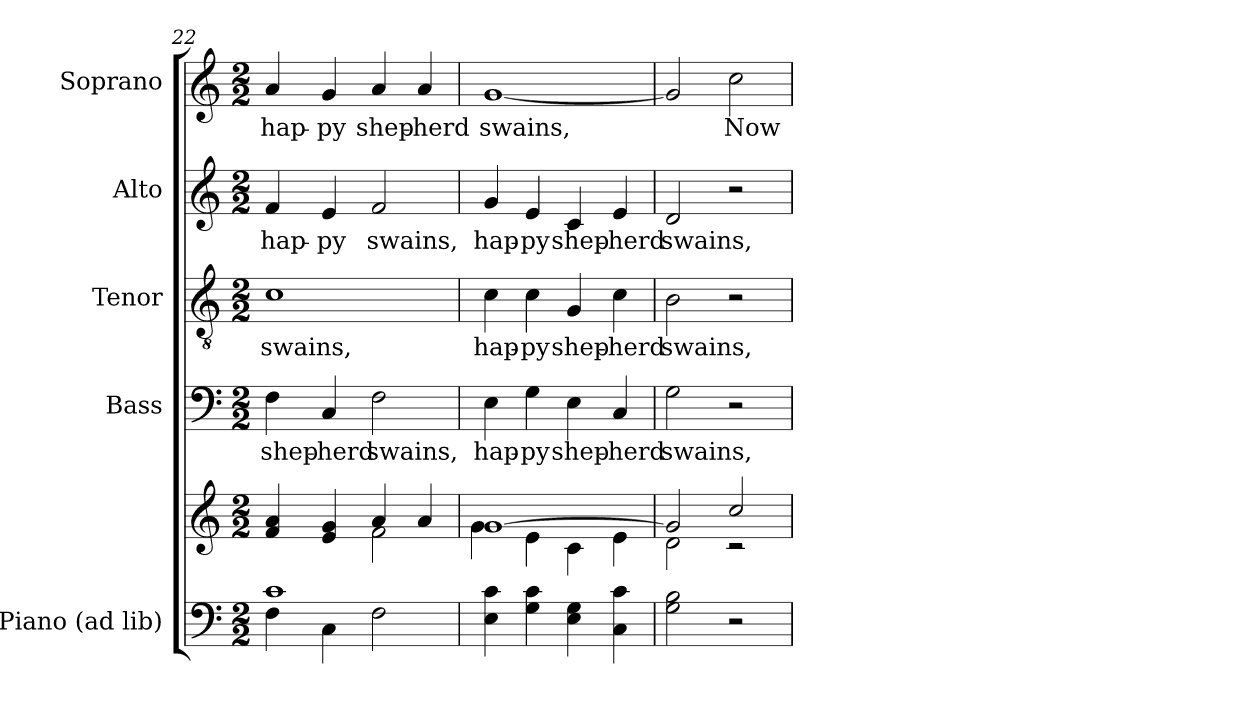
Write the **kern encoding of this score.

**kern	**kern	**kern	**text	**kern	**text	**kern	**text	**kern	**text
*part5	*part5	*part4	*part4	*part3	*part3	*part2	*part2	*part1	*part1
*staff6	*staff5	*staff4	*staff4	*staff3	*staff3	*staff2	*staff2	*staff1	*staff1
*I"Piano (ad lib)	*	*I"Bass	*	*I"Tenor	*	*I"Alto	*	*I"Soprano	*
*I'Pno.	*	*I'B.	*	*I'T.	*	*I'A.	*	*I'S.	*
*clefF4	*clefG2	*clefF4	*	*clefGv2	*	*clefG2	*	*clefG2	*
*	*	*	*	*ITrd7c12	*	*	*	*	*
*k[]	*k[]	*k[]	*	*k[]	*	*k[]	*	*k[]	*
*C:	*C:	*C:	*	*C:	*	*C:	*	*C:	*
*M2/2	*M2/2	*M2/2	*	*M2/2	*	*M2/2	*	*M2/2	*
=22	=22	=22	=22	=22	=22	=22	=22	=22	=22
*^	*^	*	*	*	*	*	*	*	*
!	!	!	!	!	!LO:LY:b:color=#000000	!	!	!	!	!	!
!	!	!	!	!	!	!	!LO:LY:b:color=#000000	!	!	!	!
!	!	!	!	!	!	!	!	!	!LO:LY:b:color=#000000	!	!
!	!	!	!	!	!	!	!	!	!	!	!LO:LY:b:color=#000000
1ci	4Fi\	4fi/ 4ai	2ryy	4Fi\	shep-	1Ci	swains,	4fi/	hap-	4ai/	hap-
!	!	!	!	!	!LO:LY:b:color=#000000	!	!	!	!	!	!
!	!	!	!	!	!	!	!	!	!LO:LY:b:color=#000000	!	!
!	!	!	!	!	!	!	!	!	!	!	!LO:LY:b:color=#000000
.	4Ci\	4ei/ 4gi	.	4Ci/	-herd	.	.	4ei/	-py	4gi/	-py
!	!	!	!	!	!LO:LY:b:color=#000000	!	!	!	!	!	!
!	!	!	!	!	!	!	!	!	!LO:LY:b:color=#000000	!	!
!	!	!	!	!	!	!	!	!	!	!	!LO:LY:b:color=#000000
.	2Fi\	4ai/	2fi\	2Fi\	swains,	.	.	2fi/	swains,	4ai/	shep-
!	!	!	!	!	!	!	!	!	!	!	!LO:LY:b:color=#000000
.	.	4ai/	.	.	.	.	.	.	.	4ai/	-herd
*v	*v	*	*	*	*	*	*	*	*	*	*
!!LO:PB:g=z
=23	=23	=23	=23	=23	=23	=23	=23	=23	=23	=23
!	!	!	!	!LO:LY:b:color=#000000	!	!	!	!	!	!
!	!	!	!	!	!	!LO:LY:b:color=#000000	!	!	!	!
!	!	!	!	!	!	!	!	!LO:LY:b:color=#000000	!	!
!	!	!	!	!	!	!	!	!	!	!LO:LY:b:color=#000000
4Ei\ 4ci	[>1gi	4gi\	4Ei\	hap-	4Ci\	hap-	4gi/	hap-	[<1gi	swains,
!	!	!	!	!LO:LY:b:color=#000000	!	!	!	!	!	!
!	!	!	!	!	!	!LO:LY:b:color=#000000	!	!	!	!
!	!	!	!	!	!	!	!	!LO:LY:b:color=#000000	!	!
4Gi\ 4ci	.	4ei\	4Gi\	-py	4Ci\	-py	4ei/	-py	.	.
!	!	!	!	!LO:LY:b:color=#000000	!	!	!	!	!	!
!	!	!	!	!	!	!LO:LY:b:color=#000000	!	!	!	!
!	!	!	!	!	!	!	!	!LO:LY:b:color=#000000	!	!
4Ei\ 4Gi	.	4ci\	4Ei\	shep-	4GGi/	shep-	4ci/	shep-	.	.
!	!	!	!	!LO:LY:b:color=#000000	!	!	!	!	!	!
!	!	!	!	!	!	!LO:LY:b:color=#000000	!	!	!	!
!	!	!	!	!	!	!	!	!LO:LY:b:color=#000000	!	!
4Ci\ 4ci	.	4ei\	4Ci/	-herd	4Ci\	-herd	4ei/	-herd	.	.
=24	=24	=24	=24	=24	=24	=24	=24	=24	=24	=24
!	!	!	!	!LO:LY:b:color=#000000	!	!	!	!	!	!
!	!	!	!	!	!	!LO:LY:b:color=#000000	!	!	!	!
!	!	!	!	!	!	!	!	!LO:LY:b:color=#000000	!	!
2Gi\ 2Bi	2gi/]	2di\	2Gi\	swains,	2BBi\	swains,	2di/	swains,	2gi/]	.
!	!	!	!	!	!	!	!	!	!	!LO:LY:b:color=#000000
2r	2cci/	2r	2r	.	2r	.	2r	.	2cci\	Now
*	*v	*v	*	*	*	*	*	*	*	*
=	=	=	=	=	=	=	=	=	=
*-	*-	*-	*-	*-	*-	*-	*-	*-	*-
